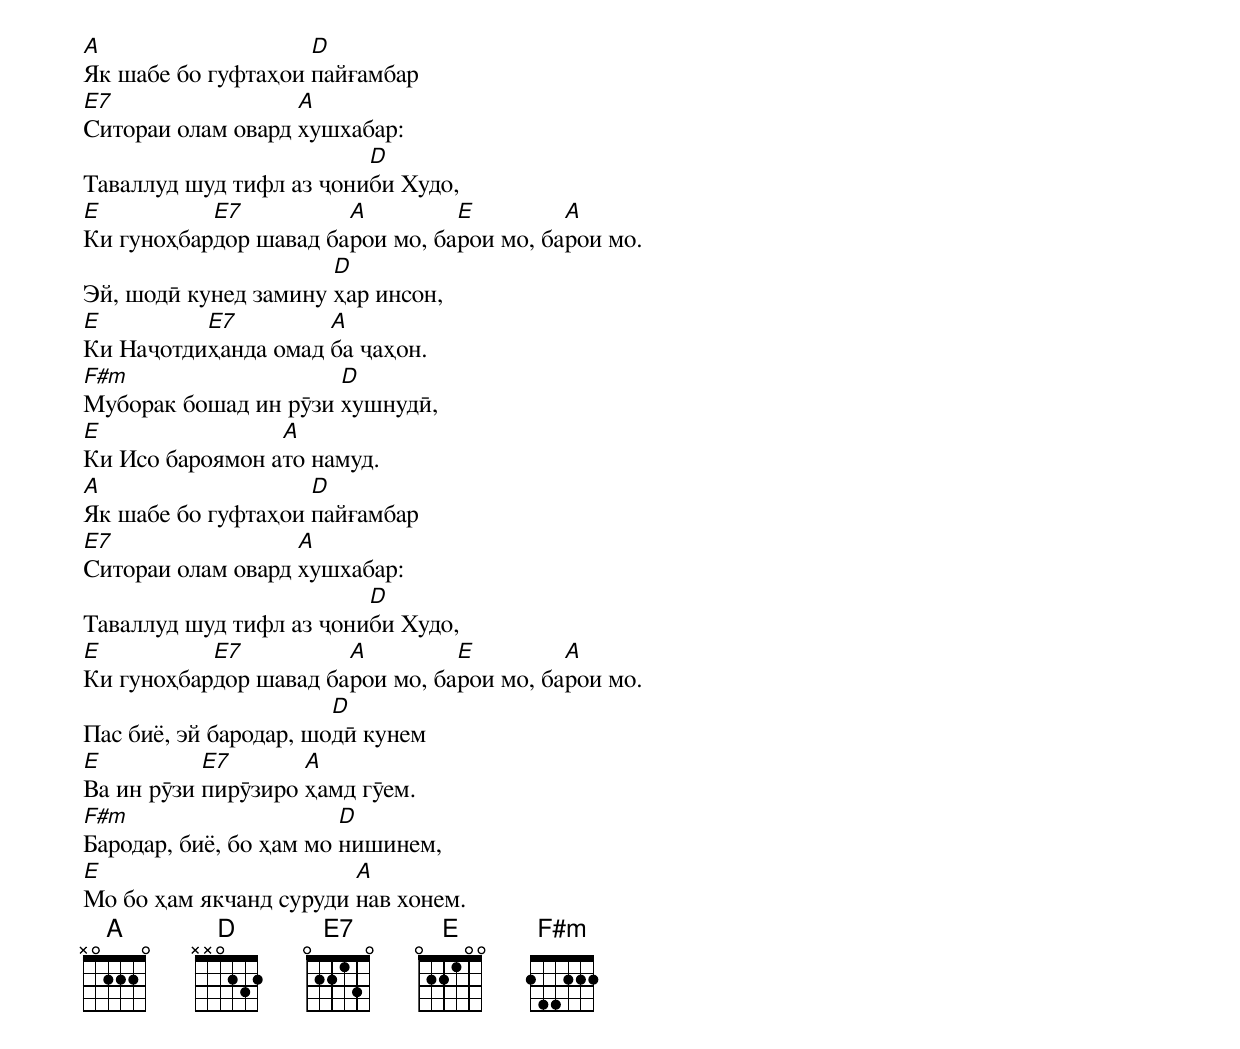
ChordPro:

[A]Як шабе бо гуфтаҳои [D]пайғамбар
[E7]Ситораи олам овард [A]хушхабар:
Таваллуд шуд тифл аз ҷони[D]би Худо,
[E]Ки гуноҳбар[E7]дор шавад ба[A]рои мо, ба[E]рои мо, ба[A]рои мо.
Эй, шодӣ кунед замину [D]ҳар инсон,
[E]Ки Наҷотди[E7]ҳанда омад [A]ба ҷаҳон.
[F#m]Муборак бошад ин рӯзи [D]хушнудӣ,
[E]Ки Исо бароямон а[A]то намуд.
[A]Як шабе бо гуфтаҳои [D]пайғамбар
[E7]Ситораи олам овард [A]хушхабар:
Таваллуд шуд тифл аз ҷони[D]би Худо,
[E]Ки гуноҳбар[E7]дор шавад ба[A]рои мо, ба[E]рои мо, ба[A]рои мо.
Пас биё, эй бародар, шо[D]дӣ кунем
[E]Ва ин рӯзи [E7]пирӯзиро [A]ҳамд гӯем.
[F#m]Бародар, биё, бо ҳам мо [D]нишинем,
[E]Мо бо ҳам якчанд суруди [A]нав хонем.
